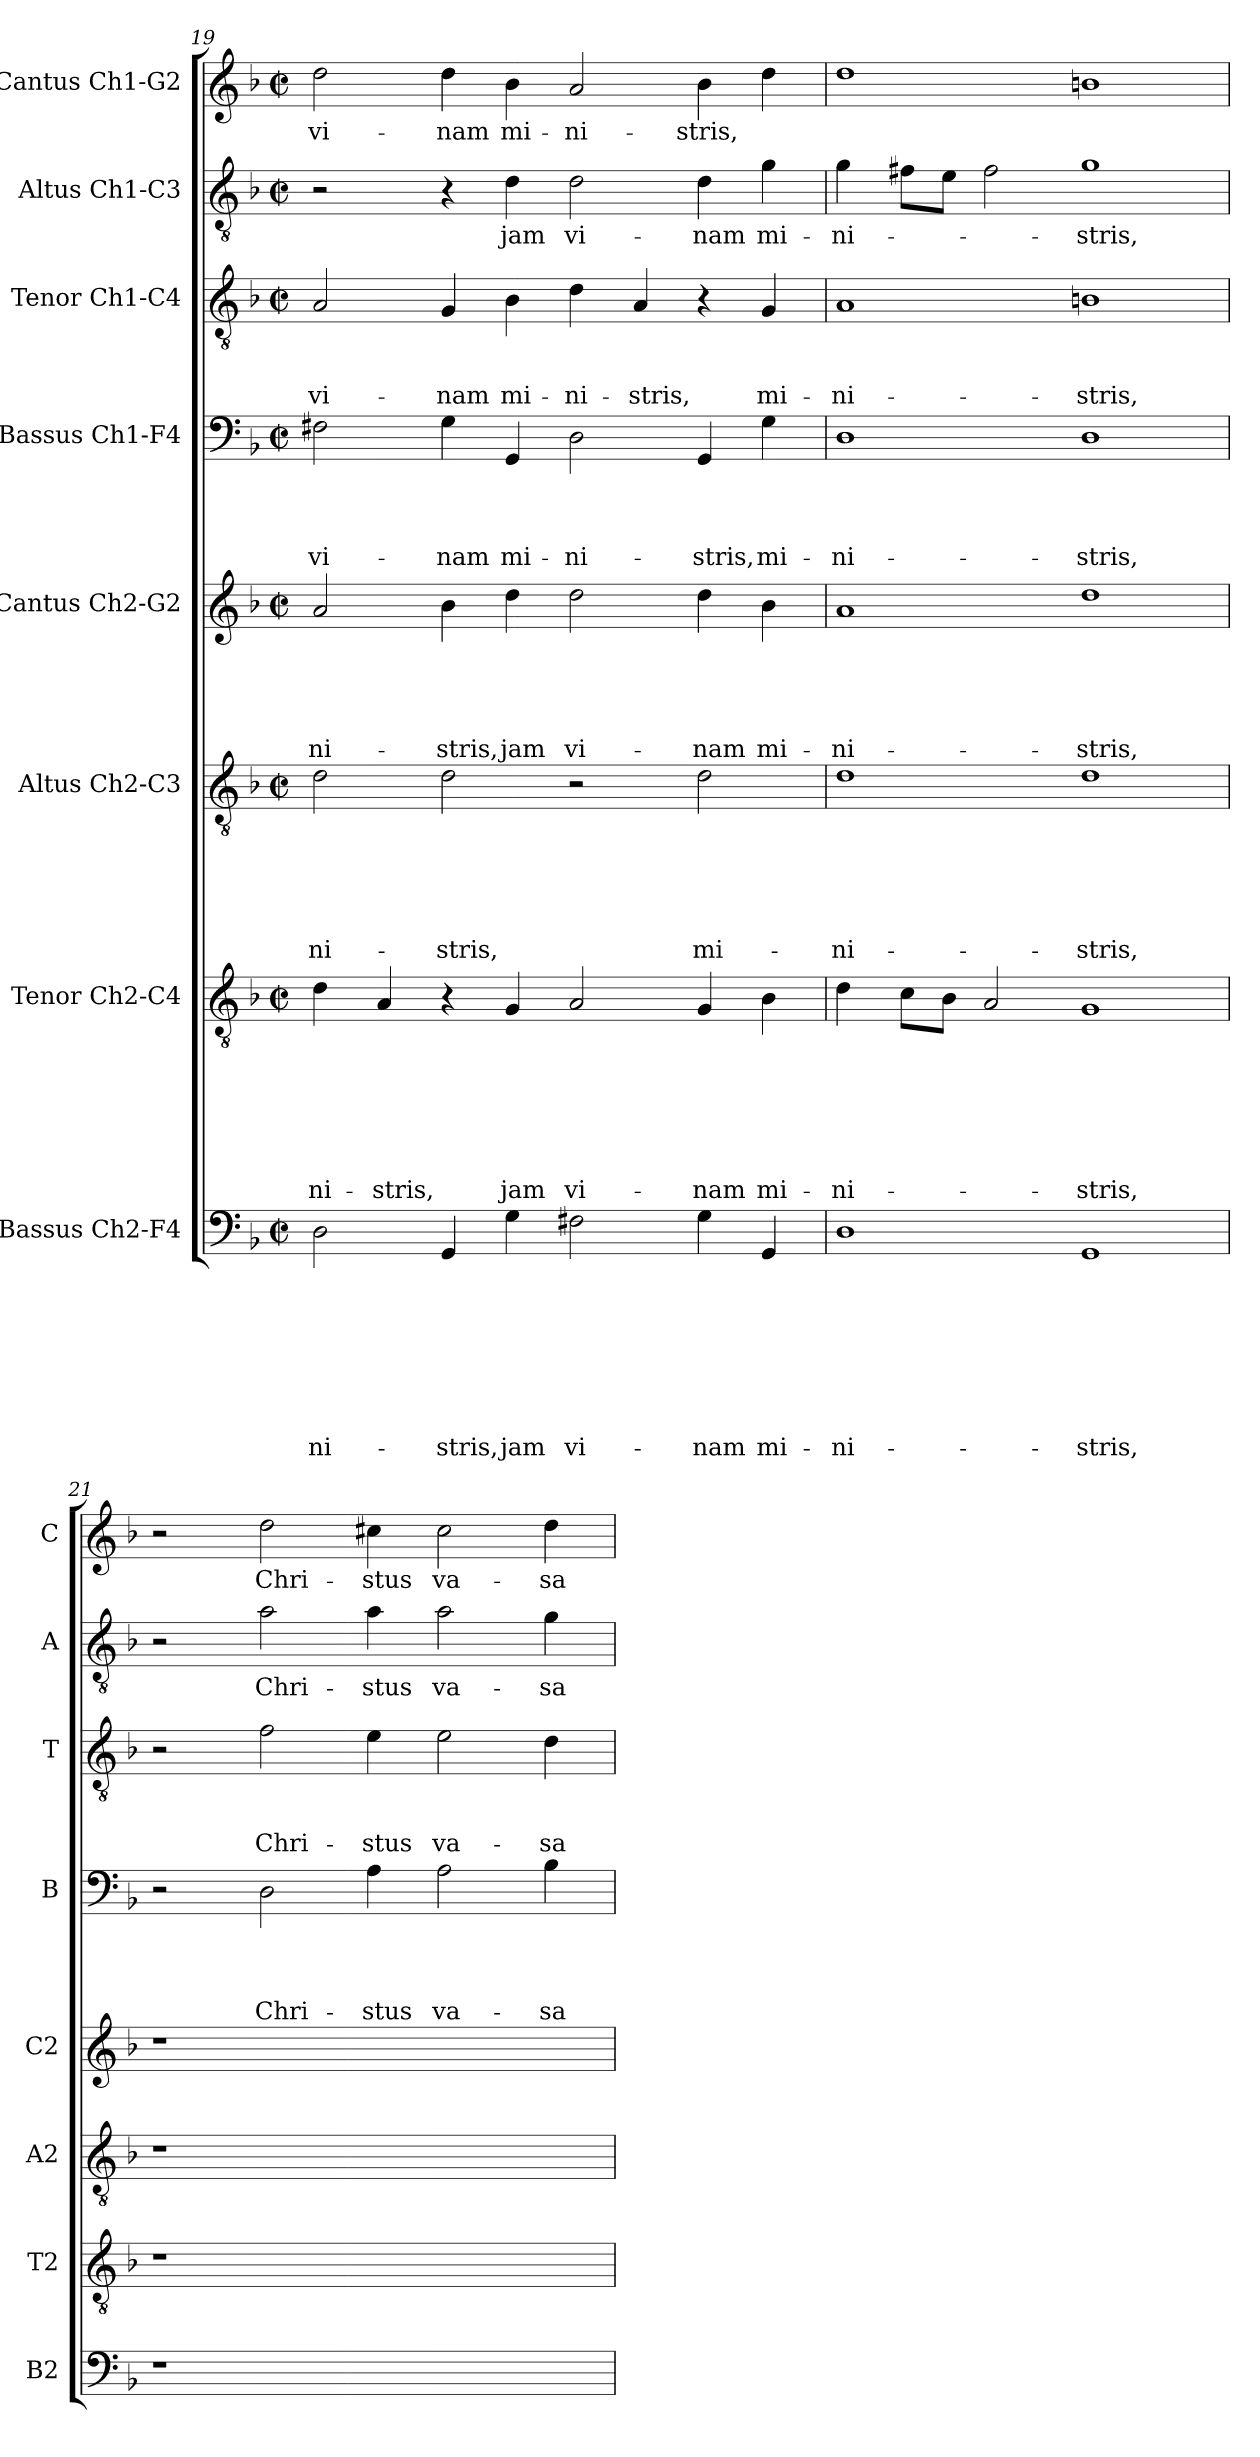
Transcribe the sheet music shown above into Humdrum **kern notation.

**kern	**text	**text	**text	**text	**text	**text	**text	**text	**kern	**text	**text	**text	**text	**text	**text	**text	**kern	**text	**text	**text	**text	**text	**text	**kern	**text	**text	**text	**text	**text	**kern	**text	**text	**text	**text	**kern	**text	**text	**text	**kern	**text	**kern	**text
*part8	*part8	*part8	*part8	*part8	*part8	*part8	*part8	*part8	*part7	*part7	*part7	*part7	*part7	*part7	*part7	*part7	*part6	*part6	*part6	*part6	*part6	*part6	*part6	*part5	*part5	*part5	*part5	*part5	*part5	*part4	*part4	*part4	*part4	*part4	*part3	*part3	*part3	*part3	*part2	*part2	*part1	*part1
*staff8	*staff8	*staff8	*staff8	*staff8	*staff8	*staff8	*staff8	*staff8	*staff7	*staff7	*staff7	*staff7	*staff7	*staff7	*staff7	*staff7	*staff6	*staff6	*staff6	*staff6	*staff6	*staff6	*staff6	*staff5	*staff5	*staff5	*staff5	*staff5	*staff5	*staff4	*staff4	*staff4	*staff4	*staff4	*staff3	*staff3	*staff3	*staff3	*staff2	*staff2	*staff1	*staff1
*I"Bassus Ch2-F4	*	*	*	*	*	*	*	*	*I"Tenor Ch2-C4	*	*	*	*	*	*	*	*I"Altus Ch2-C3	*	*	*	*	*	*	*I"Cantus Ch2-G2	*	*	*	*	*	*I"Bassus Ch1-F4	*	*	*	*	*I"Tenor Ch1-C4	*	*	*	*I"Altus Ch1-C3	*	*I"Cantus Ch1-G2	*
*I'B2	*	*	*	*	*	*	*	*	*I'T2	*	*	*	*	*	*	*	*I'A2	*	*	*	*	*	*	*I'C2	*	*	*	*	*	*I'B	*	*	*	*	*I'T	*	*	*	*I'A	*	*I'C	*
*clefF4	*	*	*	*	*	*	*	*	*clefGv2	*	*	*	*	*	*	*	*clefGv2	*	*	*	*	*	*	*clefG2	*	*	*	*	*	*clefF4	*	*	*	*	*clefGv2	*	*	*	*clefGv2	*	*clefG2	*
*k[b-]	*	*	*	*	*	*	*	*	*k[b-]	*	*	*	*	*	*	*	*k[b-]	*	*	*	*	*	*	*k[b-]	*	*	*	*	*	*k[b-]	*	*	*	*	*k[b-]	*	*	*	*k[b-]	*	*k[b-]	*
*F:	*	*	*	*	*	*	*	*	*F:	*	*	*	*	*	*	*	*F:	*	*	*	*	*	*	*F:	*	*	*	*	*	*F:	*	*	*	*	*F:	*	*	*	*F:	*	*F:	*
*M2/2	*	*	*	*	*	*	*	*	*M2/2	*	*	*	*	*	*	*	*M2/2	*	*	*	*	*	*	*M2/2	*	*	*	*	*	*M2/2	*	*	*	*	*M2/2	*	*	*	*M2/2	*	*M2/2	*
*met(c|)	*	*	*	*	*	*	*	*	*met(c|)	*	*	*	*	*	*	*	*met(c|)	*	*	*	*	*	*	*met(c|)	*	*	*	*	*	*met(c|)	*	*	*	*	*met(c|)	*	*	*	*met(c|)	*	*met(c|)	*
=19	=19	=19	=19	=19	=19	=19	=19	=19	=19	=19	=19	=19	=19	=19	=19	=19	=19	=19	=19	=19	=19	=19	=19	=19	=19	=19	=19	=19	=19	=19	=19	=19	=19	=19	=19	=19	=19	=19	=19	=19	=19	=19
!	!	!	!	!	!	!	!	!LO:LY:b	!	!	!	!	!	!	!	!LO:LY:b	!	!	!	!	!	!	!LO:LY:b	!	!	!	!	!	!LO:LY:b	!	!	!	!	!LO:LY:b	!	!	!	!LO:LY:b	!	!	!	!LO:LY:b
2D\	.	.	.	.	.	.	.	-ni-	4d\	.	.	.	.	.	.	-ni-	2d\	.	.	.	.	.	-ni-	2a/	.	.	.	.	-ni-	2F#X\	.	.	.	vi-	2A/	.	.	vi-	2r	.	2dd\	vi-
!	!	!	!	!	!	!	!	!	!	!	!	!	!	!	!	!LO:LY:b	!	!	!	!	!	!	!	!	!	!	!	!	!	!	!	!	!	!	!	!	!	!	!	!	!	!
.	.	.	.	.	.	.	.	.	4A/	.	.	.	.	.	.	-stris,	.	.	.	.	.	.	.	.	.	.	.	.	.	.	.	.	.	.	.	.	.	.	.	.	.	.
!	!	!	!	!	!	!	!	!LO:LY:b	!	!	!	!	!	!	!	!	!	!	!	!	!	!	!LO:LY:b	!	!	!	!	!	!LO:LY:b	!	!	!	!	!LO:LY:b	!	!	!	!LO:LY:b	!	!	!	!LO:LY:b
4GG/	.	.	.	.	.	.	.	-stris,	4r	.	.	.	.	.	.	.	2d\	.	.	.	.	.	-stris,	4b-\	.	.	.	.	-stris,	4G\	.	.	.	-nam	4G/	.	.	-nam	4r	.	4dd\	-nam
!	!	!	!	!	!	!	!	!LO:LY:b	!	!	!	!	!	!	!	!LO:LY:b	!	!	!	!	!	!	!	!	!	!	!	!	!LO:LY:b	!	!	!	!	!LO:LY:b	!	!	!	!LO:LY:b	!	!LO:LY:b	!	!LO:LY:b
4G\	.	.	.	.	.	.	.	jam	4G/	.	.	.	.	.	.	jam	.	.	.	.	.	.	.	4dd\	.	.	.	.	jam	4GG/	.	.	.	mi-	4B-\	.	.	mi-	4d\	jam	4b-\	mi-
!	!	!	!	!	!	!	!	!LO:LY:b	!	!	!	!	!	!	!	!LO:LY:b	!	!	!	!	!	!	!	!	!	!	!	!	!LO:LY:b	!	!	!	!	!LO:LY:b	!	!	!	!LO:LY:b	!	!LO:LY:b	!	!LO:LY:b
2F#X\	.	.	.	.	.	.	.	vi-	2A/	.	.	.	.	.	.	vi-	2r	.	.	.	.	.	.	2dd\	.	.	.	.	vi-	2D\	.	.	.	-ni-	4d\	.	.	-ni-	2d\	vi-	2a/	-ni-
!	!	!	!	!	!	!	!	!	!	!	!	!	!	!	!	!	!	!	!	!	!	!	!	!	!	!	!	!	!	!	!	!	!	!	!	!	!	!LO:LY:b	!	!	!	!
.	.	.	.	.	.	.	.	.	.	.	.	.	.	.	.	.	.	.	.	.	.	.	.	.	.	.	.	.	.	.	.	.	.	.	4A/	.	.	-stris,	.	.	.	.
!	!	!	!	!	!	!	!	!LO:LY:b	!	!	!	!	!	!	!	!LO:LY:b	!	!	!	!	!	!	!LO:LY:b	!	!	!	!	!	!LO:LY:b	!	!	!	!	!LO:LY:b	!	!	!	!	!	!LO:LY:b	!	!LO:LY:b
4G\	.	.	.	.	.	.	.	-nam	4G/	.	.	.	.	.	.	-nam	2d\	.	.	.	.	.	mi-	4dd\	.	.	.	.	-nam	4GG/	.	.	.	-stris,	4r	.	.	.	4d\	-nam	4b-\	-stris,
!	!	!	!	!	!	!	!	!LO:LY:b	!	!	!	!	!	!	!	!LO:LY:b	!	!	!	!	!	!	!	!	!	!	!	!	!LO:LY:b	!	!	!	!	!LO:LY:b	!	!	!	!LO:LY:b	!	!LO:LY:b	!	!
4GG/	.	.	.	.	.	.	.	mi-	4B-\	.	.	.	.	.	.	mi-	.	.	.	.	.	.	.	4b-\	.	.	.	.	mi-	4G\	.	.	.	mi-	4G/	.	.	mi-	4g\	mi-	4dd\	.
=20	=20	=20	=20	=20	=20	=20	=20	=20	=20	=20	=20	=20	=20	=20	=20	=20	=20	=20	=20	=20	=20	=20	=20	=20	=20	=20	=20	=20	=20	=20	=20	=20	=20	=20	=20	=20	=20	=20	=20	=20	=20	=20
!	!	!	!	!	!	!	!	!LO:LY:b	!	!	!	!	!	!	!	!LO:LY:b	!	!	!	!	!	!	!LO:LY:b	!	!	!	!	!	!LO:LY:b	!	!	!	!	!LO:LY:b	!	!	!	!LO:LY:b	!	!LO:LY:b	!	!
1D	.	.	.	.	.	.	.	-ni-	4d\	.	.	.	.	.	.	-ni-	1d	.	.	.	.	.	-ni-	1a	.	.	.	.	-ni-	1D	.	.	.	-ni-	1A	.	.	-ni-	4g\	-ni-	1dd	.
.	.	.	.	.	.	.	.	.	8c\L	.	.	.	.	.	.	.	.	.	.	.	.	.	.	.	.	.	.	.	.	.	.	.	.	.	.	.	.	.	8f#X\L	.	.	.
.	.	.	.	.	.	.	.	.	8B-\J	.	.	.	.	.	.	.	.	.	.	.	.	.	.	.	.	.	.	.	.	.	.	.	.	.	.	.	.	.	8e\J	.	.	.
.	.	.	.	.	.	.	.	.	2A/	.	.	.	.	.	.	.	.	.	.	.	.	.	.	.	.	.	.	.	.	.	.	.	.	.	.	.	.	.	2f#\	.	.	.
!	!	!	!	!	!	!	!	!LO:LY:b	!	!	!	!	!	!	!	!LO:LY:b	!	!	!	!	!	!	!LO:LY:b	!	!	!	!	!	!LO:LY:b	!	!	!	!	!LO:LY:b	!	!	!	!LO:LY:b	!	!LO:LY:b	!	!
1GG	.	.	.	.	.	.	.	-stris,	1G	.	.	.	.	.	.	-stris,	1d	.	.	.	.	.	-stris,	1dd	.	.	.	.	-stris,	1D	.	.	.	-stris,	1Bn	.	.	-stris,	1g	-stris,	1bn	.
=21	=21	=21	=21	=21	=21	=21	=21	=21	=21	=21	=21	=21	=21	=21	=21	=21	=21	=21	=21	=21	=21	=21	=21	=21	=21	=21	=21	=21	=21	=21	=21	=21	=21	=21	=21	=21	=21	=21	=21	=21	=21	=21
1r	.	.	.	.	.	.	.	.	1r	.	.	.	.	.	.	.	1r	.	.	.	.	.	.	1r	.	.	.	.	.	2r	.	.	.	.	2r	.	.	.	2r	.	2r	.
!	!	!	!	!	!	!	!	!	!	!	!	!	!	!	!	!	!	!	!	!	!	!	!	!	!	!	!	!	!	!	!	!	!	!LO:LY:b	!	!	!	!LO:LY:b	!	!LO:LY:b	!	!LO:LY:b
.	.	.	.	.	.	.	.	.	.	.	.	.	.	.	.	.	.	.	.	.	.	.	.	.	.	.	.	.	.	2D\	.	.	.	Chri-	2f\	.	.	Chri-	2a\	Chri-	2dd\	Chri-
!	!	!	!	!	!	!	!	!	!	!	!	!	!	!	!	!	!	!	!	!	!	!	!	!	!	!	!	!	!	!	!	!	!	!LO:LY:b	!	!	!	!LO:LY:b	!	!LO:LY:b	!	!LO:LY:b
1ryy	.	.	.	.	.	.	.	.	1ryy	.	.	.	.	.	.	.	1ryy	.	.	.	.	.	.	1ryy	.	.	.	.	.	4A\	.	.	.	-stus	4e\	.	.	-stus	4a\	-stus	4cc#X\	-stus
!	!	!	!	!	!	!	!	!	!	!	!	!	!	!	!	!	!	!	!	!	!	!	!	!	!	!	!	!	!	!	!	!	!	!LO:LY:b	!	!	!	!LO:LY:b	!	!LO:LY:b	!	!LO:LY:b
.	.	.	.	.	.	.	.	.	.	.	.	.	.	.	.	.	.	.	.	.	.	.	.	.	.	.	.	.	.	2A\	.	.	.	va-	2e\	.	.	va-	2a\	va-	2cc#\	va-
!	!	!	!	!	!	!	!	!	!	!	!	!	!	!	!	!	!	!	!	!	!	!	!	!	!	!	!	!	!	!	!	!	!	!LO:LY:b	!	!	!	!LO:LY:b	!	!LO:LY:b	!	!LO:LY:b
.	.	.	.	.	.	.	.	.	.	.	.	.	.	.	.	.	.	.	.	.	.	.	.	.	.	.	.	.	.	4B-\	.	.	.	-sa	4d\	.	.	-sa	4g\	-sa	4dd\	-sa
=	=	=	=	=	=	=	=	=	=	=	=	=	=	=	=	=	=	=	=	=	=	=	=	=	=	=	=	=	=	=	=	=	=	=	=	=	=	=	=	=	=	=
*-	*-	*-	*-	*-	*-	*-	*-	*-	*-	*-	*-	*-	*-	*-	*-	*-	*-	*-	*-	*-	*-	*-	*-	*-	*-	*-	*-	*-	*-	*-	*-	*-	*-	*-	*-	*-	*-	*-	*-	*-	*-	*-
